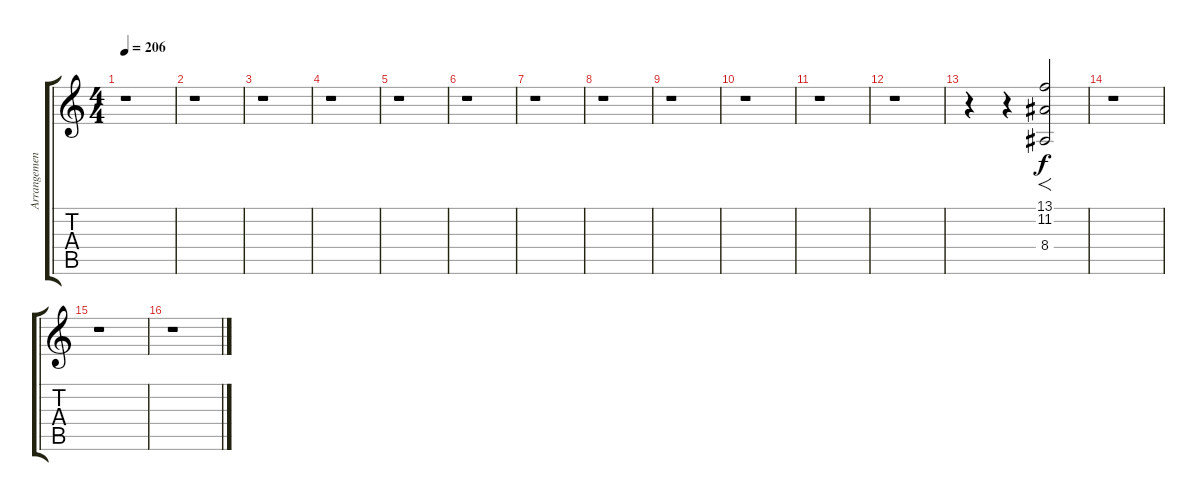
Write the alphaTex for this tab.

\track ("Arrangements/Elize" "Arrangemen") {instrument orchestrahit}
\staff {score tabs}
\tuning (E4 B3 G3 D3 A2 E2) {hide}
\ts (4 4)
\tempo 206
\clef g2
\ks c
r.1{dy f} |
r.1 |
r.1 |
r.1 |
r.1 |
r.1 |
r.1 |
r.1 |
r.1 |
r.1 |
r.1 |
r.1 |
r.4 r.4{balance 2} (13.1 11.2 8.4).2{f volume 12 balance 15 instrument applause} |
r.1 |
r.1 |
r.1
